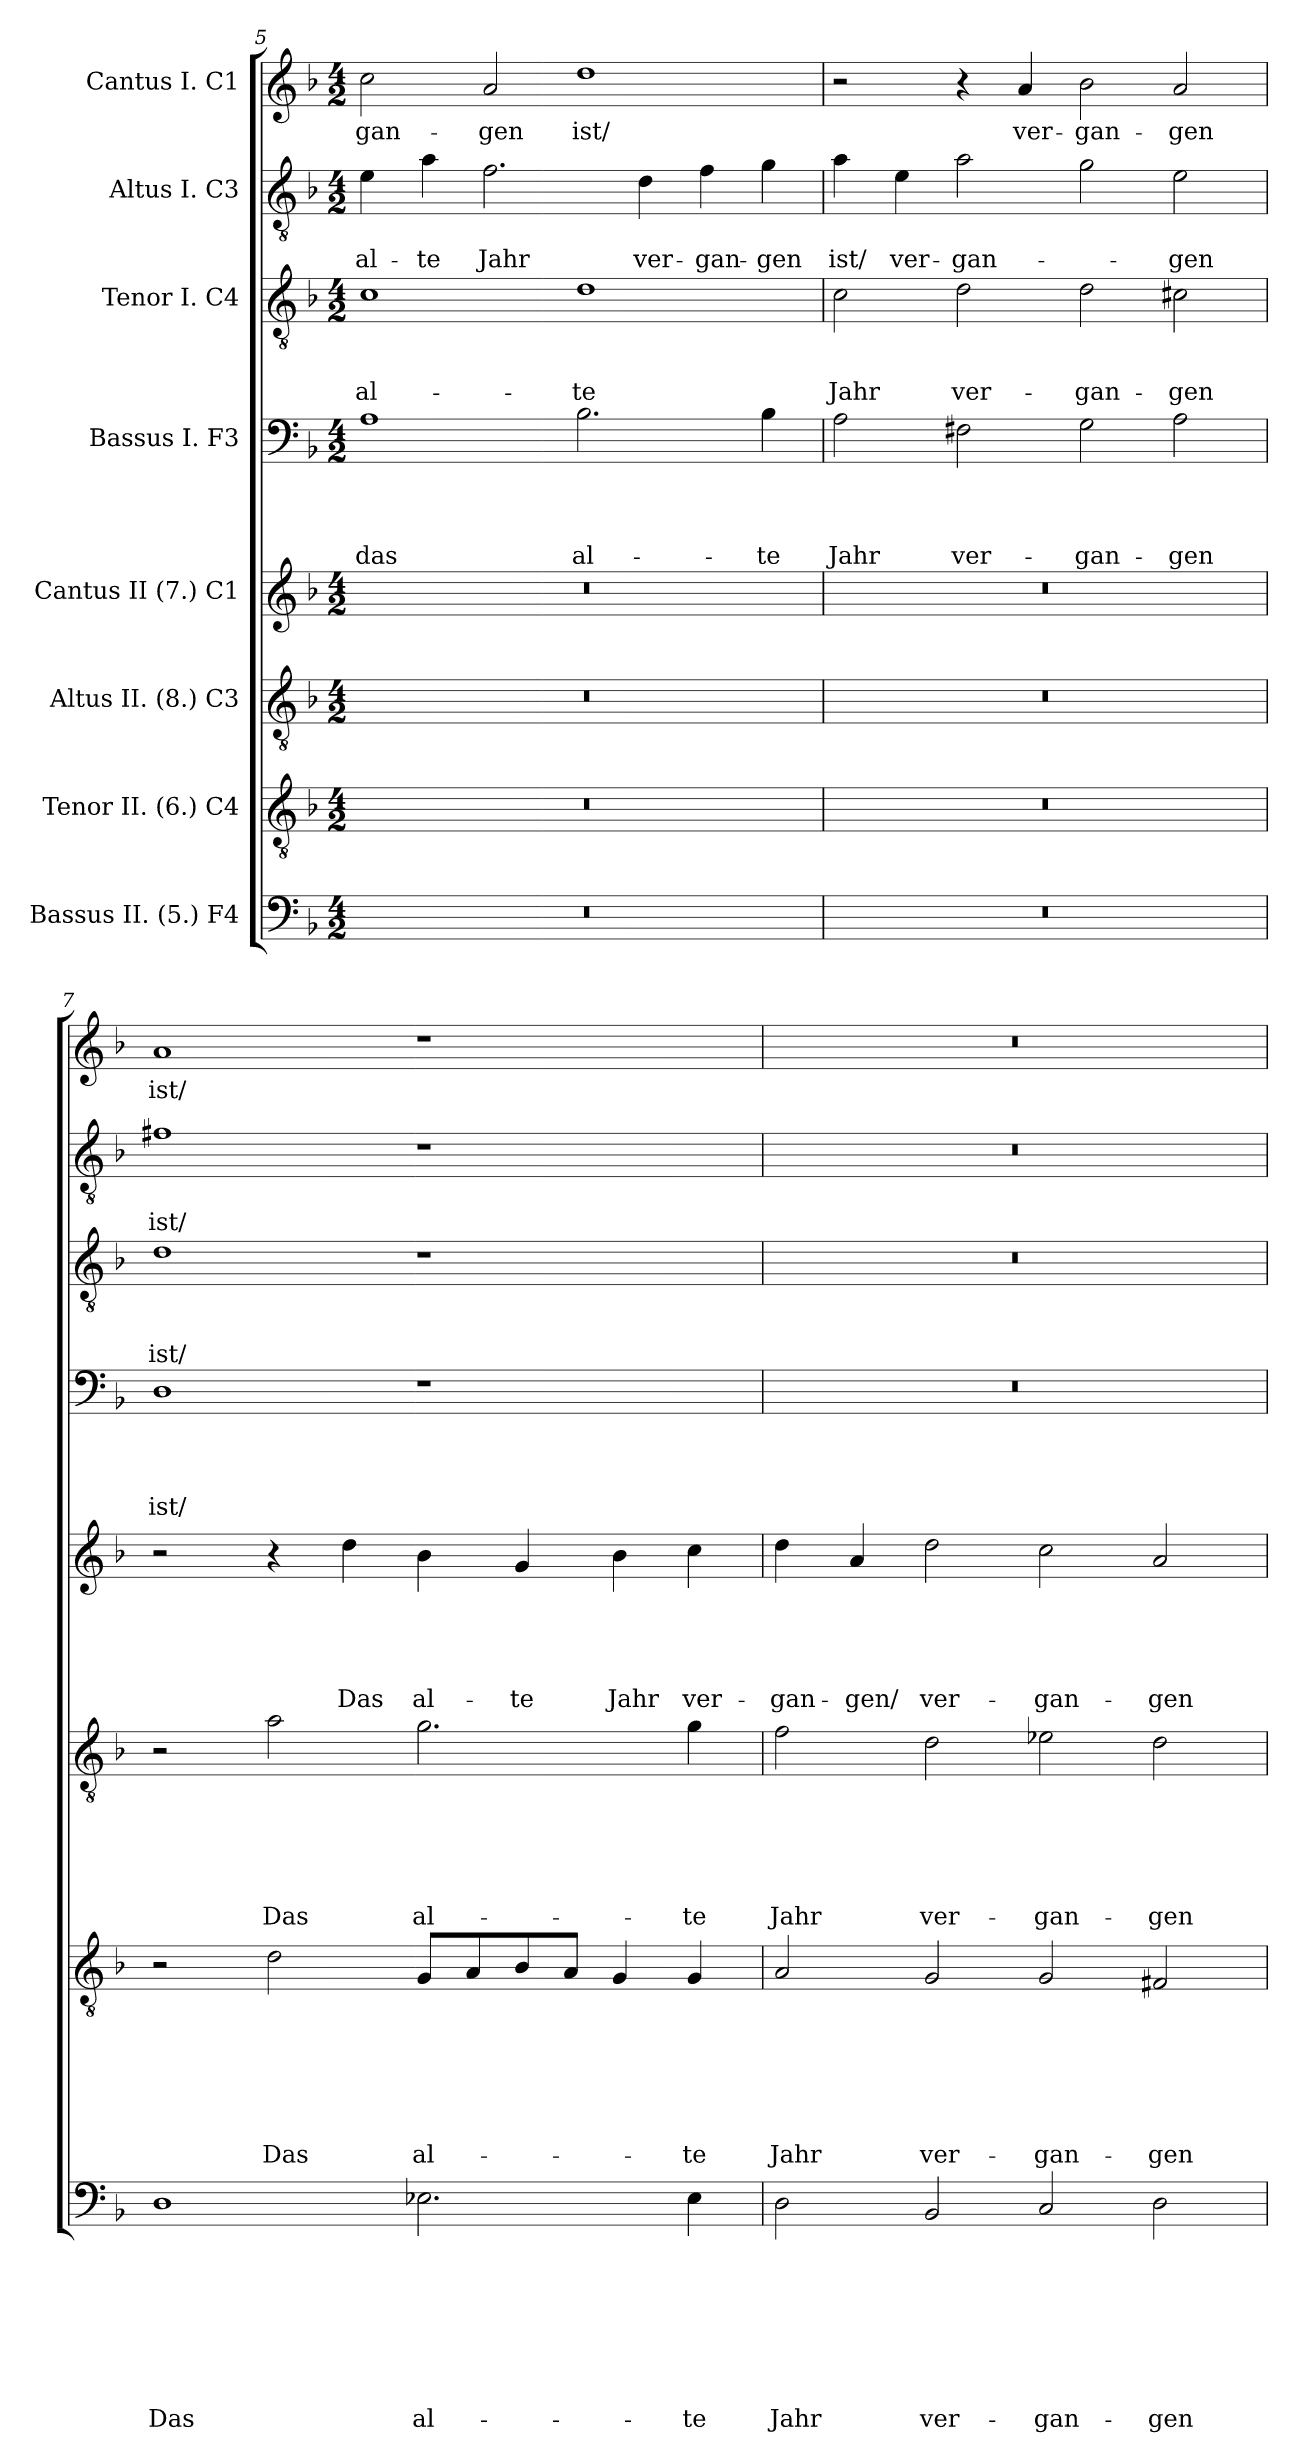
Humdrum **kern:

**kern	**text	**text	**text	**text	**text	**text	**text	**text	**kern	**text	**text	**text	**text	**text	**text	**text	**kern	**text	**text	**text	**text	**text	**text	**kern	**text	**text	**text	**text	**text	**kern	**text	**text	**text	**text	**kern	**text	**text	**text	**kern	**text	**text	**kern	**text
*part8	*part8	*part8	*part8	*part8	*part8	*part8	*part8	*part8	*part7	*part7	*part7	*part7	*part7	*part7	*part7	*part7	*part6	*part6	*part6	*part6	*part6	*part6	*part6	*part5	*part5	*part5	*part5	*part5	*part5	*part4	*part4	*part4	*part4	*part4	*part3	*part3	*part3	*part3	*part2	*part2	*part2	*part1	*part1
*staff8	*staff8	*staff8	*staff8	*staff8	*staff8	*staff8	*staff8	*staff8	*staff7	*staff7	*staff7	*staff7	*staff7	*staff7	*staff7	*staff7	*staff6	*staff6	*staff6	*staff6	*staff6	*staff6	*staff6	*staff5	*staff5	*staff5	*staff5	*staff5	*staff5	*staff4	*staff4	*staff4	*staff4	*staff4	*staff3	*staff3	*staff3	*staff3	*staff2	*staff2	*staff2	*staff1	*staff1
*I"Bassus II. (5.) F4	*	*	*	*	*	*	*	*	*I"Tenor II. (6.) C4	*	*	*	*	*	*	*	*I"Altus II. (8.) C3	*	*	*	*	*	*	*I"Cantus  II (7.) C1	*	*	*	*	*	*I"Bassus I. F3	*	*	*	*	*I"Tenor I.  C4	*	*	*	*I"Altus I. C3	*	*	*I"Cantus I. C1	*
*clefF4	*	*	*	*	*	*	*	*	*clefGv2	*	*	*	*	*	*	*	*clefGv2	*	*	*	*	*	*	*clefG2	*	*	*	*	*	*clefF4	*	*	*	*	*clefGv2	*	*	*	*clefGv2	*	*	*clefG2	*
*k[b-]	*	*	*	*	*	*	*	*	*k[b-]	*	*	*	*	*	*	*	*k[b-]	*	*	*	*	*	*	*k[b-]	*	*	*	*	*	*k[b-]	*	*	*	*	*k[b-]	*	*	*	*k[b-]	*	*	*k[b-]	*
*F:	*	*	*	*	*	*	*	*	*F:	*	*	*	*	*	*	*	*F:	*	*	*	*	*	*	*F:	*	*	*	*	*	*F:	*	*	*	*	*F:	*	*	*	*F:	*	*	*F:	*
*M4/2	*	*	*	*	*	*	*	*	*M4/2	*	*	*	*	*	*	*	*M4/2	*	*	*	*	*	*	*M4/2	*	*	*	*	*	*M4/2	*	*	*	*	*M4/2	*	*	*	*M4/2	*	*	*M4/2	*
=5	=5	=5	=5	=5	=5	=5	=5	=5	=5	=5	=5	=5	=5	=5	=5	=5	=5	=5	=5	=5	=5	=5	=5	=5	=5	=5	=5	=5	=5	=5	=5	=5	=5	=5	=5	=5	=5	=5	=5	=5	=5	=5	=5
!	!	!	!	!	!	!	!	!	!	!	!	!	!	!	!	!	!	!	!	!	!	!	!	!	!	!	!	!	!	!	!	!	!	!LO:LY:b	!	!	!	!LO:LY:b	!	!	!LO:LY:b	!	!LO:LY:b
0r	.	.	.	.	.	.	.	.	0r	.	.	.	.	.	.	.	0r	.	.	.	.	.	.	0r	.	.	.	.	.	1A	.	.	.	das	1c	.	.	al-	4e\	.	al-	2cc\	-gan-
!	!	!	!	!	!	!	!	!	!	!	!	!	!	!	!	!	!	!	!	!	!	!	!	!	!	!	!	!	!	!	!	!	!	!	!	!	!	!	!	!	!LO:LY:b	!	!
.	.	.	.	.	.	.	.	.	.	.	.	.	.	.	.	.	.	.	.	.	.	.	.	.	.	.	.	.	.	.	.	.	.	.	.	.	.	.	4a\	.	-te	.	.
!	!	!	!	!	!	!	!	!	!	!	!	!	!	!	!	!	!	!	!	!	!	!	!	!	!	!	!	!	!	!	!	!	!	!	!	!	!	!	!	!	!LO:LY:b	!	!LO:LY:b
.	.	.	.	.	.	.	.	.	.	.	.	.	.	.	.	.	.	.	.	.	.	.	.	.	.	.	.	.	.	.	.	.	.	.	.	.	.	.	2.f\	.	Jahr	2a/	-gen
!	!	!	!	!	!	!	!	!	!	!	!	!	!	!	!	!	!	!	!	!	!	!	!	!	!	!	!	!	!	!	!	!	!	!LO:LY:b	!	!	!	!LO:LY:b	!	!	!	!	!LO:LY:b
.	.	.	.	.	.	.	.	.	.	.	.	.	.	.	.	.	.	.	.	.	.	.	.	.	.	.	.	.	.	2.B-\	.	.	.	al-	1d	.	.	-te	.	.	.	1dd	ist/
!	!	!	!	!	!	!	!	!	!	!	!	!	!	!	!	!	!	!	!	!	!	!	!	!	!	!	!	!	!	!	!	!	!	!	!	!	!	!	!	!	!LO:LY:b	!	!
.	.	.	.	.	.	.	.	.	.	.	.	.	.	.	.	.	.	.	.	.	.	.	.	.	.	.	.	.	.	.	.	.	.	.	.	.	.	.	4d\	.	ver-	.	.
!	!	!	!	!	!	!	!	!	!	!	!	!	!	!	!	!	!	!	!	!	!	!	!	!	!	!	!	!	!	!	!	!	!	!	!	!	!	!	!	!	!LO:LY:b	!	!
.	.	.	.	.	.	.	.	.	.	.	.	.	.	.	.	.	.	.	.	.	.	.	.	.	.	.	.	.	.	.	.	.	.	.	.	.	.	.	4f\	.	-gan-	.	.
!	!	!	!	!	!	!	!	!	!	!	!	!	!	!	!	!	!	!	!	!	!	!	!	!	!	!	!	!	!	!	!	!	!	!LO:LY:b	!	!	!	!	!	!	!LO:LY:b	!	!
.	.	.	.	.	.	.	.	.	.	.	.	.	.	.	.	.	.	.	.	.	.	.	.	.	.	.	.	.	.	4B-\	.	.	.	-te	.	.	.	.	4g\	.	-gen	.	.
!!LO:LB:g=z
=6	=6	=6	=6	=6	=6	=6	=6	=6	=6	=6	=6	=6	=6	=6	=6	=6	=6	=6	=6	=6	=6	=6	=6	=6	=6	=6	=6	=6	=6	=6	=6	=6	=6	=6	=6	=6	=6	=6	=6	=6	=6	=6	=6
!	!	!	!	!	!	!	!	!	!	!	!	!	!	!	!	!	!	!	!	!	!	!	!	!	!	!	!	!	!	!	!	!	!	!LO:LY:b	!	!	!	!LO:LY:b	!	!	!LO:LY:b	!	!
0r	.	.	.	.	.	.	.	.	0r	.	.	.	.	.	.	.	0r	.	.	.	.	.	.	0r	.	.	.	.	.	2A\	.	.	.	Jahr	2c\	.	.	Jahr	4a\	.	ist/	2r	.
!	!	!	!	!	!	!	!	!	!	!	!	!	!	!	!	!	!	!	!	!	!	!	!	!	!	!	!	!	!	!	!	!	!	!	!	!	!	!	!	!	!LO:LY:b	!	!
.	.	.	.	.	.	.	.	.	.	.	.	.	.	.	.	.	.	.	.	.	.	.	.	.	.	.	.	.	.	.	.	.	.	.	.	.	.	.	4e\	.	ver-	.	.
!	!	!	!	!	!	!	!	!	!	!	!	!	!	!	!	!	!	!	!	!	!	!	!	!	!	!	!	!	!	!	!	!	!	!LO:LY:b	!	!	!	!LO:LY:b	!	!	!LO:LY:b	!	!
.	.	.	.	.	.	.	.	.	.	.	.	.	.	.	.	.	.	.	.	.	.	.	.	.	.	.	.	.	.	2F#X\	.	.	.	ver-	2d\	.	.	ver-	2a\	.	-gan-	4r	.
!	!	!	!	!	!	!	!	!	!	!	!	!	!	!	!	!	!	!	!	!	!	!	!	!	!	!	!	!	!	!	!	!	!	!	!	!	!	!	!	!	!	!	!LO:LY:b
.	.	.	.	.	.	.	.	.	.	.	.	.	.	.	.	.	.	.	.	.	.	.	.	.	.	.	.	.	.	.	.	.	.	.	.	.	.	.	.	.	.	4a/	ver-
!	!	!	!	!	!	!	!	!	!	!	!	!	!	!	!	!	!	!	!	!	!	!	!	!	!	!	!	!	!	!	!	!	!	!LO:LY:b	!	!	!	!LO:LY:b	!	!	!	!	!LO:LY:b
.	.	.	.	.	.	.	.	.	.	.	.	.	.	.	.	.	.	.	.	.	.	.	.	.	.	.	.	.	.	2G\	.	.	.	-gan-	2d\	.	.	-gan-	2g\	.	.	2b-\	-gan-
!	!	!	!	!	!	!	!	!	!	!	!	!	!	!	!	!	!	!	!	!	!	!	!	!	!	!	!	!	!	!	!	!	!	!LO:LY:b	!	!	!	!LO:LY:b	!	!	!LO:LY:b	!	!LO:LY:b
.	.	.	.	.	.	.	.	.	.	.	.	.	.	.	.	.	.	.	.	.	.	.	.	.	.	.	.	.	.	2A\	.	.	.	-gen	2c#X\	.	.	-gen	2e\	.	-gen	2a/	-gen
=7	=7	=7	=7	=7	=7	=7	=7	=7	=7	=7	=7	=7	=7	=7	=7	=7	=7	=7	=7	=7	=7	=7	=7	=7	=7	=7	=7	=7	=7	=7	=7	=7	=7	=7	=7	=7	=7	=7	=7	=7	=7	=7	=7
!	!	!	!	!	!	!	!	!LO:LY:b	!	!	!	!	!	!	!	!	!	!	!	!	!	!	!	!	!	!	!	!	!	!	!	!	!	!LO:LY:b	!	!	!	!LO:LY:b	!	!	!LO:LY:b	!	!LO:LY:b
1D	.	.	.	.	.	.	.	Das	2r	.	.	.	.	.	.	.	2r	.	.	.	.	.	.	2r	.	.	.	.	.	1D	.	.	.	ist/	1d	.	.	ist/	1f#X	.	ist/	1a	ist/
!	!	!	!	!	!	!	!	!	!	!	!	!	!	!	!	!LO:LY:b	!	!	!	!	!	!	!LO:LY:b	!	!	!	!	!	!	!	!	!	!	!	!	!	!	!	!	!	!	!	!
.	.	.	.	.	.	.	.	.	2d\	.	.	.	.	.	.	Das	2a\	.	.	.	.	.	Das	4r	.	.	.	.	.	.	.	.	.	.	.	.	.	.	.	.	.	.	.
!	!	!	!	!	!	!	!	!	!	!	!	!	!	!	!	!	!	!	!	!	!	!	!	!	!	!	!	!	!LO:LY:b	!	!	!	!	!	!	!	!	!	!	!	!	!	!
.	.	.	.	.	.	.	.	.	.	.	.	.	.	.	.	.	.	.	.	.	.	.	.	4dd\	.	.	.	.	Das	.	.	.	.	.	.	.	.	.	.	.	.	.	.
!	!	!	!	!	!	!	!	!LO:LY:b	!	!	!	!	!	!	!	!LO:LY:b	!	!	!	!	!	!	!LO:LY:b	!	!	!	!	!	!LO:LY:b	!	!	!	!	!	!	!	!	!	!	!	!	!	!
2.E-X\	.	.	.	.	.	.	.	al-	8G/L	.	.	.	.	.	.	al-	2.g\	.	.	.	.	.	al-	4b-\	.	.	.	.	al-	1r	.	.	.	.	1r	.	.	.	1r	.	.	1r	.
.	.	.	.	.	.	.	.	.	8A/	.	.	.	.	.	.	.	.	.	.	.	.	.	.	.	.	.	.	.	.	.	.	.	.	.	.	.	.	.	.	.	.	.	.
!	!	!	!	!	!	!	!	!	!	!	!	!	!	!	!	!	!	!	!	!	!	!	!	!	!	!	!	!	!LO:LY:b	!	!	!	!	!	!	!	!	!	!	!	!	!	!
.	.	.	.	.	.	.	.	.	8B-/	.	.	.	.	.	.	.	.	.	.	.	.	.	.	4g/	.	.	.	.	-te	.	.	.	.	.	.	.	.	.	.	.	.	.	.
.	.	.	.	.	.	.	.	.	8A/J	.	.	.	.	.	.	.	.	.	.	.	.	.	.	.	.	.	.	.	.	.	.	.	.	.	.	.	.	.	.	.	.	.	.
!	!	!	!	!	!	!	!	!	!	!	!	!	!	!	!	!	!	!	!	!	!	!	!	!	!	!	!	!	!LO:LY:b	!	!	!	!	!	!	!	!	!	!	!	!	!	!
.	.	.	.	.	.	.	.	.	4G/	.	.	.	.	.	.	.	.	.	.	.	.	.	.	4b-\	.	.	.	.	Jahr	.	.	.	.	.	.	.	.	.	.	.	.	.	.
!	!	!	!	!	!	!	!	!LO:LY:b	!	!	!	!	!	!	!	!LO:LY:b	!	!	!	!	!	!	!LO:LY:b	!	!	!	!	!	!LO:LY:b	!	!	!	!	!	!	!	!	!	!	!	!	!	!
4E-\	.	.	.	.	.	.	.	-te	4G/	.	.	.	.	.	.	-te	4g\	.	.	.	.	.	-te	4cc\	.	.	.	.	ver-	.	.	.	.	.	.	.	.	.	.	.	.	.	.
=8	=8	=8	=8	=8	=8	=8	=8	=8	=8	=8	=8	=8	=8	=8	=8	=8	=8	=8	=8	=8	=8	=8	=8	=8	=8	=8	=8	=8	=8	=8	=8	=8	=8	=8	=8	=8	=8	=8	=8	=8	=8	=8	=8
!	!	!	!	!	!	!	!	!LO:LY:b	!	!	!	!	!	!	!	!LO:LY:b	!	!	!	!	!	!	!LO:LY:b	!	!	!	!	!	!LO:LY:b	!	!	!	!	!	!	!	!	!	!	!	!	!	!
2D\	.	.	.	.	.	.	.	Jahr	2A/	.	.	.	.	.	.	Jahr	2f\	.	.	.	.	.	Jahr	4dd\	.	.	.	.	-gan-	0r	.	.	.	.	0r	.	.	.	0r	.	.	0r	.
!	!	!	!	!	!	!	!	!	!	!	!	!	!	!	!	!	!	!	!	!	!	!	!	!	!	!	!	!	!LO:LY:b	!	!	!	!	!	!	!	!	!	!	!	!	!	!
.	.	.	.	.	.	.	.	.	.	.	.	.	.	.	.	.	.	.	.	.	.	.	.	4a/	.	.	.	.	-gen/	.	.	.	.	.	.	.	.	.	.	.	.	.	.
!	!	!	!	!	!	!	!	!LO:LY:b	!	!	!	!	!	!	!	!LO:LY:b	!	!	!	!	!	!	!LO:LY:b	!	!	!	!	!	!LO:LY:b	!	!	!	!	!	!	!	!	!	!	!	!	!	!
2BB-/	.	.	.	.	.	.	.	ver-	2G/	.	.	.	.	.	.	ver-	2d\	.	.	.	.	.	ver-	2dd\	.	.	.	.	ver-	.	.	.	.	.	.	.	.	.	.	.	.	.	.
!	!	!	!	!	!	!	!	!LO:LY:b	!	!	!	!	!	!	!	!LO:LY:b	!	!	!	!	!	!	!LO:LY:b	!	!	!	!	!	!LO:LY:b	!	!	!	!	!	!	!	!	!	!	!	!	!	!
2C/	.	.	.	.	.	.	.	-gan-	2G/	.	.	.	.	.	.	-gan-	2e-X\	.	.	.	.	.	-gan-	2cc\	.	.	.	.	-gan-	.	.	.	.	.	.	.	.	.	.	.	.	.	.
!	!	!	!	!	!	!	!	!LO:LY:b	!	!	!	!	!	!	!	!LO:LY:b	!	!	!	!	!	!	!LO:LY:b	!	!	!	!	!	!LO:LY:b	!	!	!	!	!	!	!	!	!	!	!	!	!	!
2D\	.	.	.	.	.	.	.	-gen	2F#X/	.	.	.	.	.	.	-gen	2d\	.	.	.	.	.	-gen	2a/	.	.	.	.	-gen	.	.	.	.	.	.	.	.	.	.	.	.	.	.
=	=	=	=	=	=	=	=	=	=	=	=	=	=	=	=	=	=	=	=	=	=	=	=	=	=	=	=	=	=	=	=	=	=	=	=	=	=	=	=	=	=	=	=
*-	*-	*-	*-	*-	*-	*-	*-	*-	*-	*-	*-	*-	*-	*-	*-	*-	*-	*-	*-	*-	*-	*-	*-	*-	*-	*-	*-	*-	*-	*-	*-	*-	*-	*-	*-	*-	*-	*-	*-	*-	*-	*-	*-
